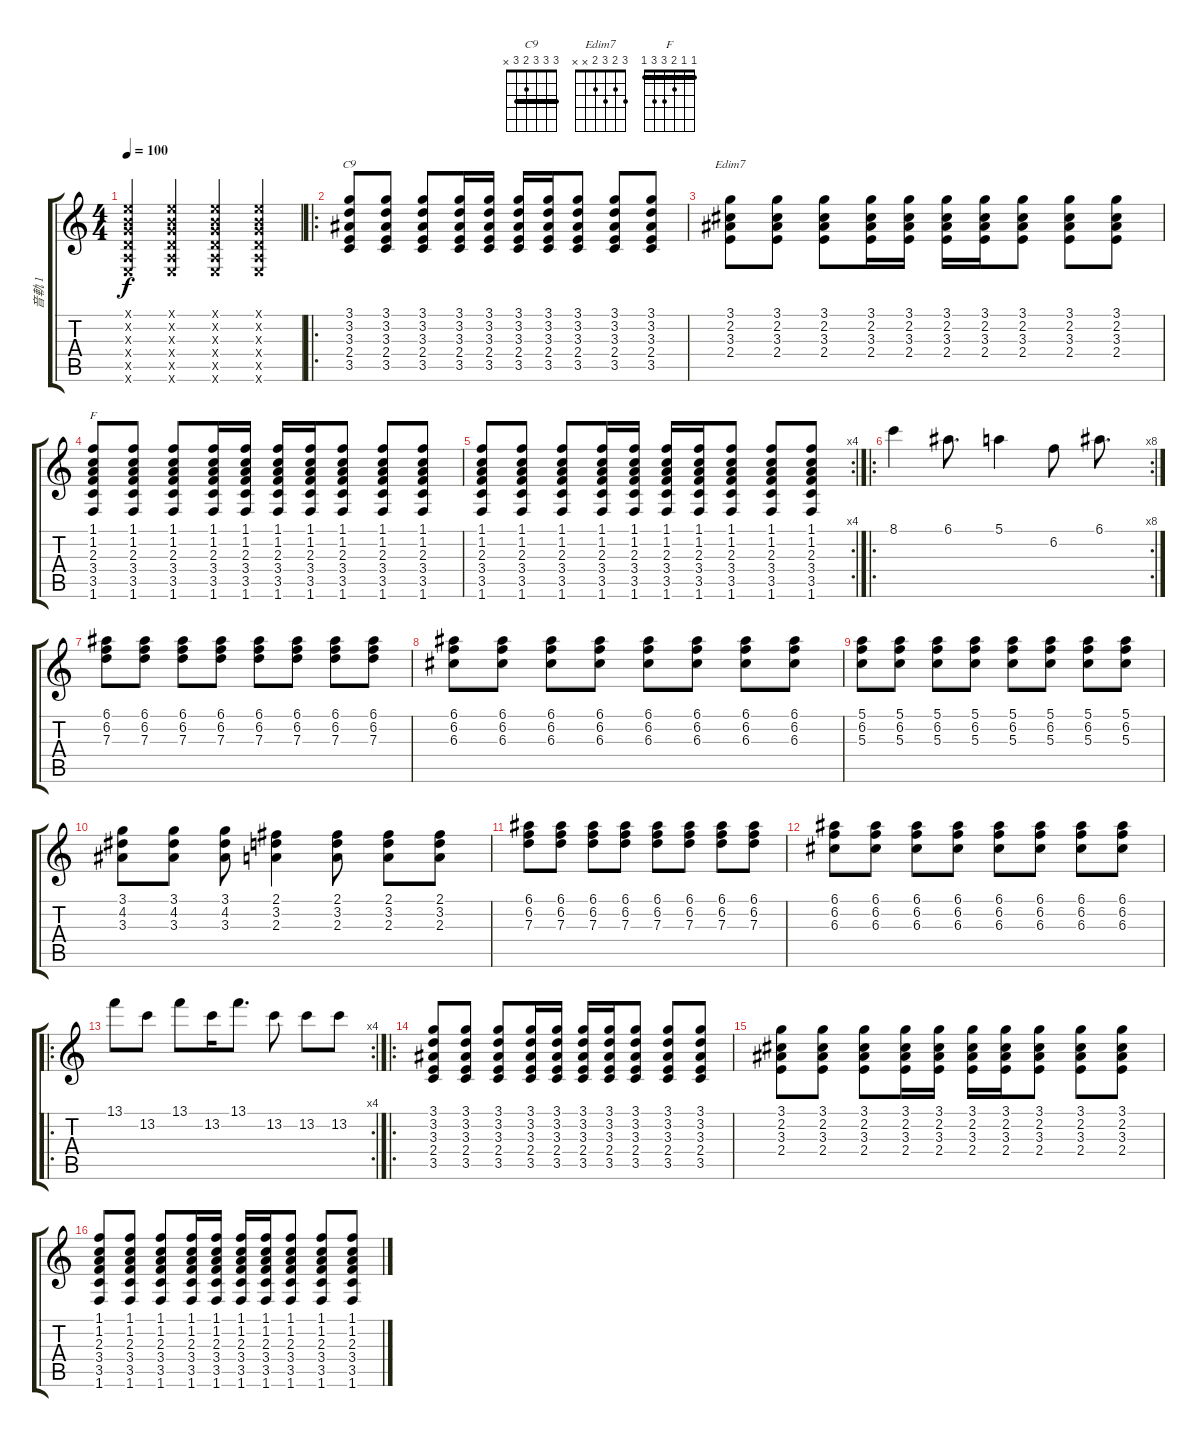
\track ("音軌 1" "音軌 1") {instrument electricguitarjazz}
\staff {score tabs}
\tuning (E4 B3 G3 D3 A2 E2) {hide}
\chord ("C9" 3 3 3 2 3 x) {barre 3}
\chord ("Edim7" 3 2 3 2 x x)
\chord ("F" 1 1 2 3 3 1) {barre 1}
\ts (4 4)
\tempo 100
\clef g2
\ks c
(0.1{x} 0.2{x} 0.3{x} 0.4{x} 0.5{x} 0.6{x}).4{dy f instrument electricguitarjazz} (0.1{x} 0.2{x} 0.3{x} 0.4{x} 0.5{x} 0.6{x}).4 (0.1{x} 0.2{x} 0.3{x} 0.4{x} 0.5{x} 0.6{x}).4 (0.1{x} 0.2{x} 0.3{x} 0.4{x} 0.5{x} 0.6{x}).4 |
\ro
(3.1 3.2 3.3 2.4 3.5).8{ch "C9"} (3.1 3.2 3.3 2.4 3.5).8 (3.1 3.2 3.3 2.4 3.5).8 (3.1 3.2 3.3 2.4 3.5).16 (3.1 3.2 3.3 2.4 3.5).16 (3.1 3.2 3.3 2.4 3.5).16 (3.1 3.2 3.3 2.4 3.5).16 (3.1 3.2 3.3 2.4 3.5).8 (3.1 3.2 3.3 2.4 3.5).8 (3.1 3.2 3.3 2.4 3.5).8 |
(3.1 2.2 3.3 2.4).8{ch "Edim7"} (3.1 2.2 3.3 2.4).8 (3.1 2.2 3.3 2.4).8 (3.1 2.2 3.3 2.4).16 (3.1 2.2 3.3 2.4).16 (3.1 2.2 3.3 2.4).16 (3.1 2.2 3.3 2.4).16 (3.1 2.2 3.3 2.4).8 (3.1 2.2 3.3 2.4).8 (3.1 2.2 3.3 2.4).8 |
(1.1 1.2 2.3 3.4 3.5 1.6).8{ch "F"} (1.1 1.2 2.3 3.4 3.5 1.6).8 (1.1 1.2 2.3 3.4 3.5 1.6).8 (1.1 1.2 2.3 3.4 3.5 1.6).16 (1.1 1.2 2.3 3.4 3.5 1.6).16 (1.1 1.2 2.3 3.4 3.5 1.6).16 (1.1 1.2 2.3 3.4 3.5 1.6).16 (1.1 1.2 2.3 3.4 3.5 1.6).8 (1.1 1.2 2.3 3.4 3.5 1.6).8 (1.1 1.2 2.3 3.4 3.5 1.6).8 |
\rc 4
(1.1 1.2 2.3 3.4 3.5 1.6).8 (1.1 1.2 2.3 3.4 3.5 1.6).8 (1.1 1.2 2.3 3.4 3.5 1.6).8 (1.1 1.2 2.3 3.4 3.5 1.6).16 (1.1 1.2 2.3 3.4 3.5 1.6).16 (1.1 1.2 2.3 3.4 3.5 1.6).16 (1.1 1.2 2.3 3.4 3.5 1.6).16 (1.1 1.2 2.3 3.4 3.5 1.6).8 (1.1 1.2 2.3 3.4 3.5 1.6).8 (1.1 1.2 2.3 3.4 3.5 1.6).8 |
\ro
\rc 8
8.1.4{instrument overdrivenguitar} 6.1.8{d} 5.1.4 6.2.8 6.1.8{d} |
(6.1 6.2 7.3).8 (6.1 6.2 7.3).8 (6.1 6.2 7.3).8 (6.1 6.2 7.3).8 (6.1 6.2 7.3).8 (6.1 6.2 7.3).8 (6.1 6.2 7.3).8 (6.1 6.2 7.3).8 |
(6.1 6.2 6.3).8 (6.1 6.2 6.3).8 (6.1 6.2 6.3).8 (6.1 6.2 6.3).8 (6.1 6.2 6.3).8 (6.1 6.2 6.3).8 (6.1 6.2 6.3).8 (6.1 6.2 6.3).8 |
(5.1 6.2 5.3).8 (5.1 6.2 5.3).8 (5.1 6.2 5.3).8 (5.1 6.2 5.3).8 (5.1 6.2 5.3).8 (5.1 6.2 5.3).8 (5.1 6.2 5.3).8 (5.1 6.2 5.3).8 |
(3.1 4.2 3.3).8 (3.1 4.2 3.3).8 (3.1 4.2 3.3).8 (2.1 3.2 2.3).4 (2.1 3.2 2.3).8 (2.1 3.2 2.3).8 (2.1 3.2 2.3).8 |
(6.1 6.2 7.3).8 (6.1 6.2 7.3).8 (6.1 6.2 7.3).8 (6.1 6.2 7.3).8 (6.1 6.2 7.3).8 (6.1 6.2 7.3).8 (6.1 6.2 7.3).8 (6.1 6.2 7.3).8 |
(6.1 6.2 6.3).8 (6.1 6.2 6.3).8 (6.1 6.2 6.3).8 (6.1 6.2 6.3).8 (6.1 6.2 6.3).8 (6.1 6.2 6.3).8 (6.1 6.2 6.3).8 (6.1 6.2 6.3).8 |
\ro
\rc 4
13.1.8 13.2.8 13.1.8 13.2.16 13.1.8{d} 13.2.8 13.2.8 13.2.8 |
\ro
(3.1 3.2 3.3 2.4 3.5).8 (3.1 3.2 3.3 2.4 3.5).8 (3.1 3.2 3.3 2.4 3.5).8 (3.1 3.2 3.3 2.4 3.5).16 (3.1 3.2 3.3 2.4 3.5).16 (3.1 3.2 3.3 2.4 3.5).16 (3.1 3.2 3.3 2.4 3.5).16 (3.1 3.2 3.3 2.4 3.5).8 (3.1 3.2 3.3 2.4 3.5).8 (3.1 3.2 3.3 2.4 3.5).8 |
(3.1 2.2 3.3 2.4).8 (3.1 2.2 3.3 2.4).8 (3.1 2.2 3.3 2.4).8 (3.1 2.2 3.3 2.4).16 (3.1 2.2 3.3 2.4).16 (3.1 2.2 3.3 2.4).16 (3.1 2.2 3.3 2.4).16 (3.1 2.2 3.3 2.4).8 (3.1 2.2 3.3 2.4).8 (3.1 2.2 3.3 2.4).8 |
(1.1 1.2 2.3 3.4 3.5 1.6).8 (1.1 1.2 2.3 3.4 3.5 1.6).8 (1.1 1.2 2.3 3.4 3.5 1.6).8 (1.1 1.2 2.3 3.4 3.5 1.6).16 (1.1 1.2 2.3 3.4 3.5 1.6).16 (1.1 1.2 2.3 3.4 3.5 1.6).16 (1.1 1.2 2.3 3.4 3.5 1.6).16 (1.1 1.2 2.3 3.4 3.5 1.6).8 (1.1 1.2 2.3 3.4 3.5 1.6).8 (1.1 1.2 2.3 3.4 3.5 1.6).8
